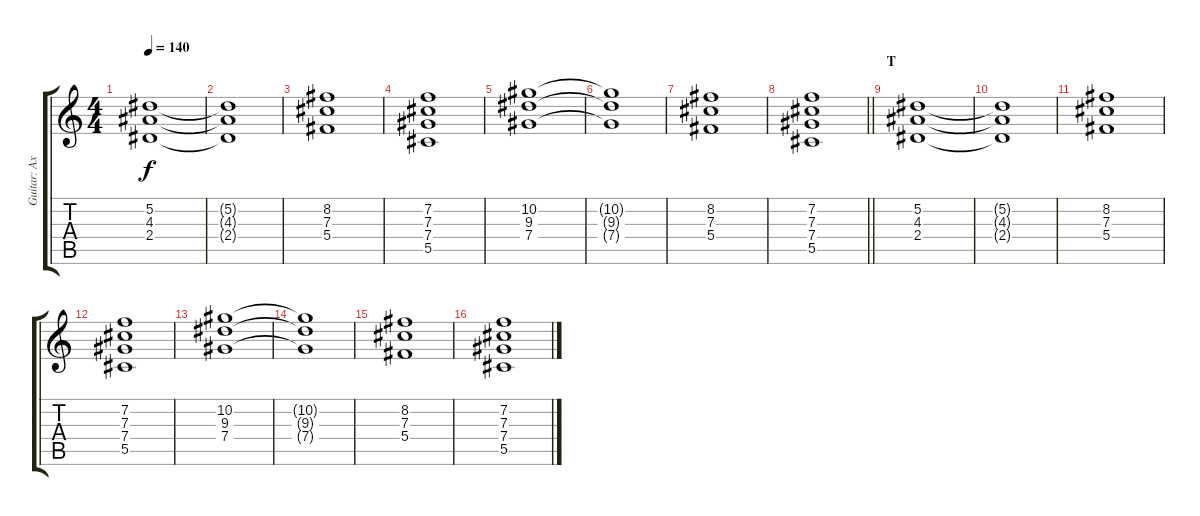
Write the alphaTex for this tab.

\track ("Guitar: Axel" "Guitar: Ax") {instrument overdrivenguitar}
\staff {score tabs}
\tuning (Eb4 Bb3 Gb3 Db3 Ab2 Eb2) {hide}
\ts (4 4)
\tempo 140
\clef g2
\ks c
(5.2 4.3 2.4).1{dy f} |
(5.2{t} 4.3{t} 2.4{t}).1 |
(8.2 7.3 5.4).1 |
(7.2 7.3 7.4 5.5).1 |
(10.2 9.3 7.4).1 |
(10.2{t} 9.3{t} 7.4{t}).1 |
(8.2 7.3 5.4).1 |
\barLineRight lightlight
(7.2 7.3 7.4 5.5).1 |
\section ("" "T")
(5.2 4.3 2.4).1 |
(5.2{t} 4.3{t} 2.4{t}).1 |
(8.2 7.3 5.4).1 |
(7.2 7.3 7.4 5.5).1 |
(10.2 9.3 7.4).1 |
(10.2{t} 9.3{t} 7.4{t}).1 |
(8.2 7.3 5.4).1 |
(7.2 7.3 7.4 5.5).1
